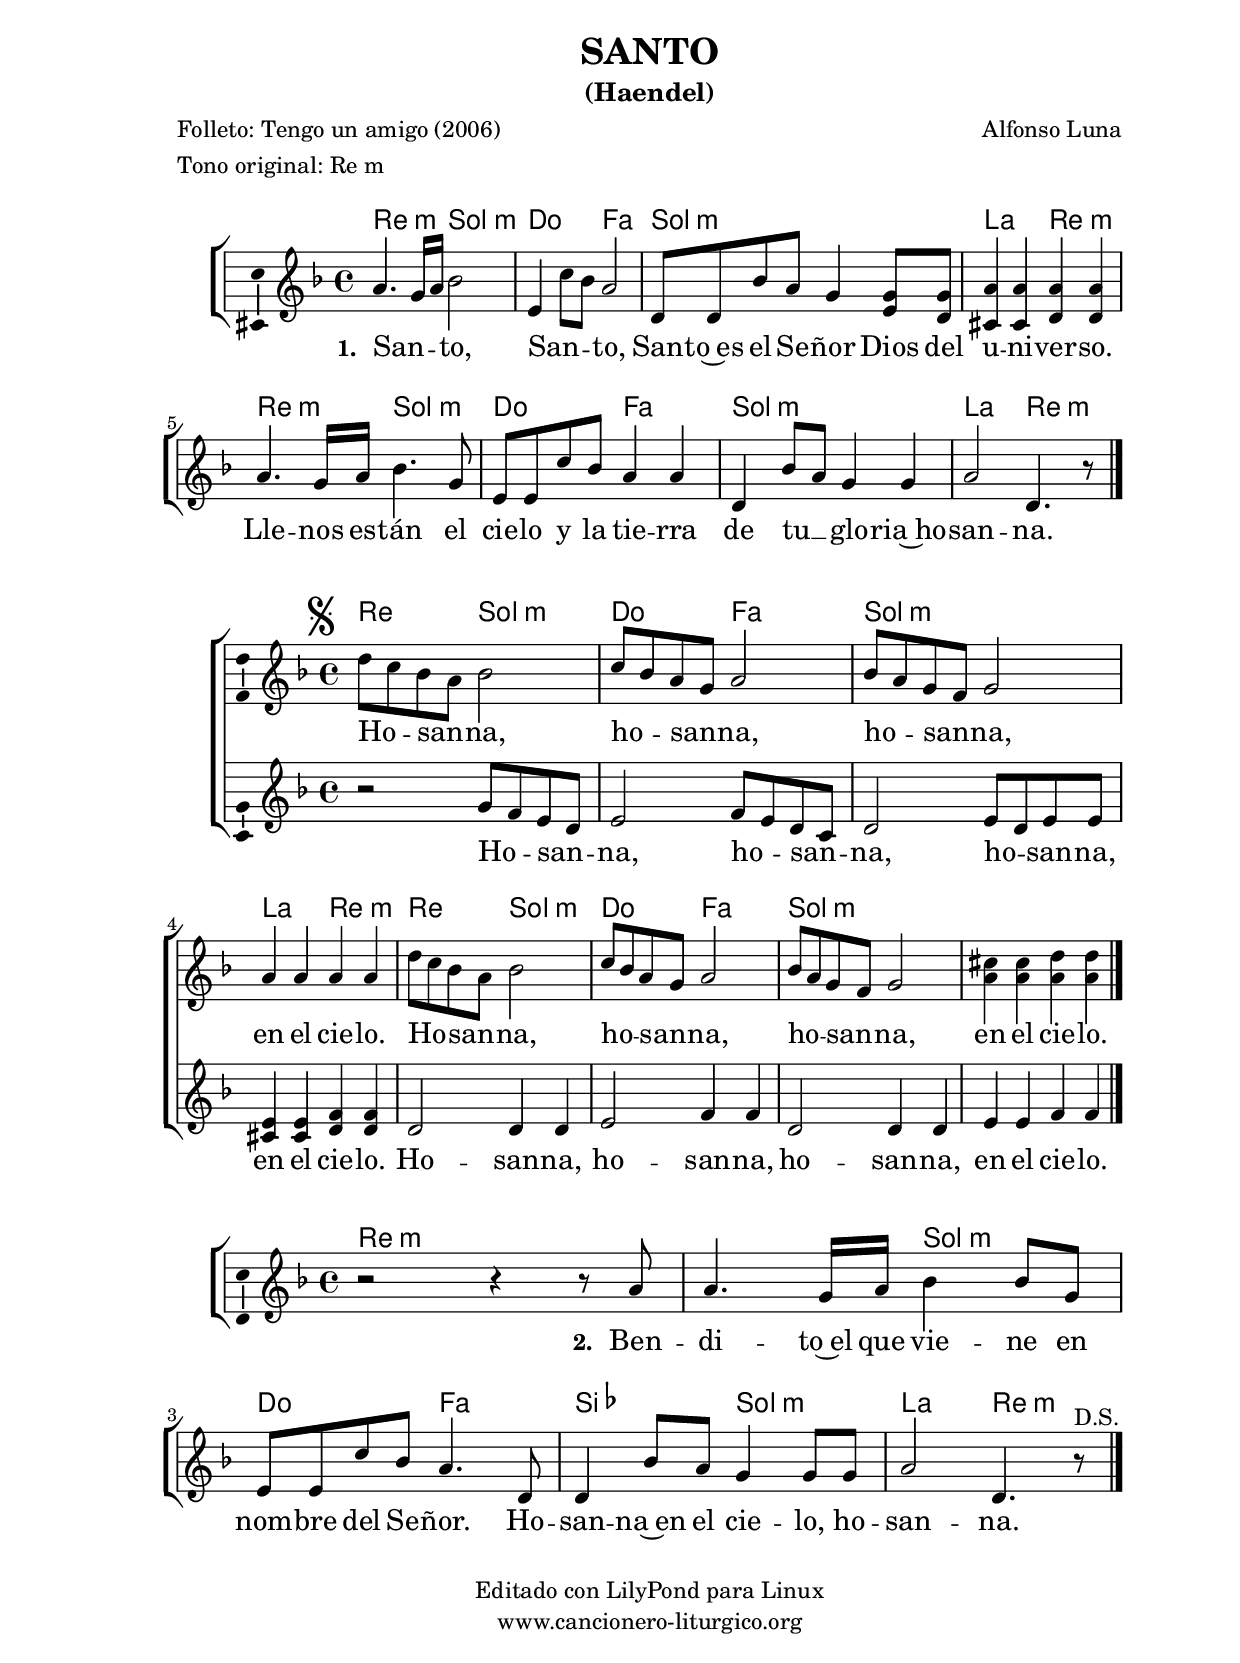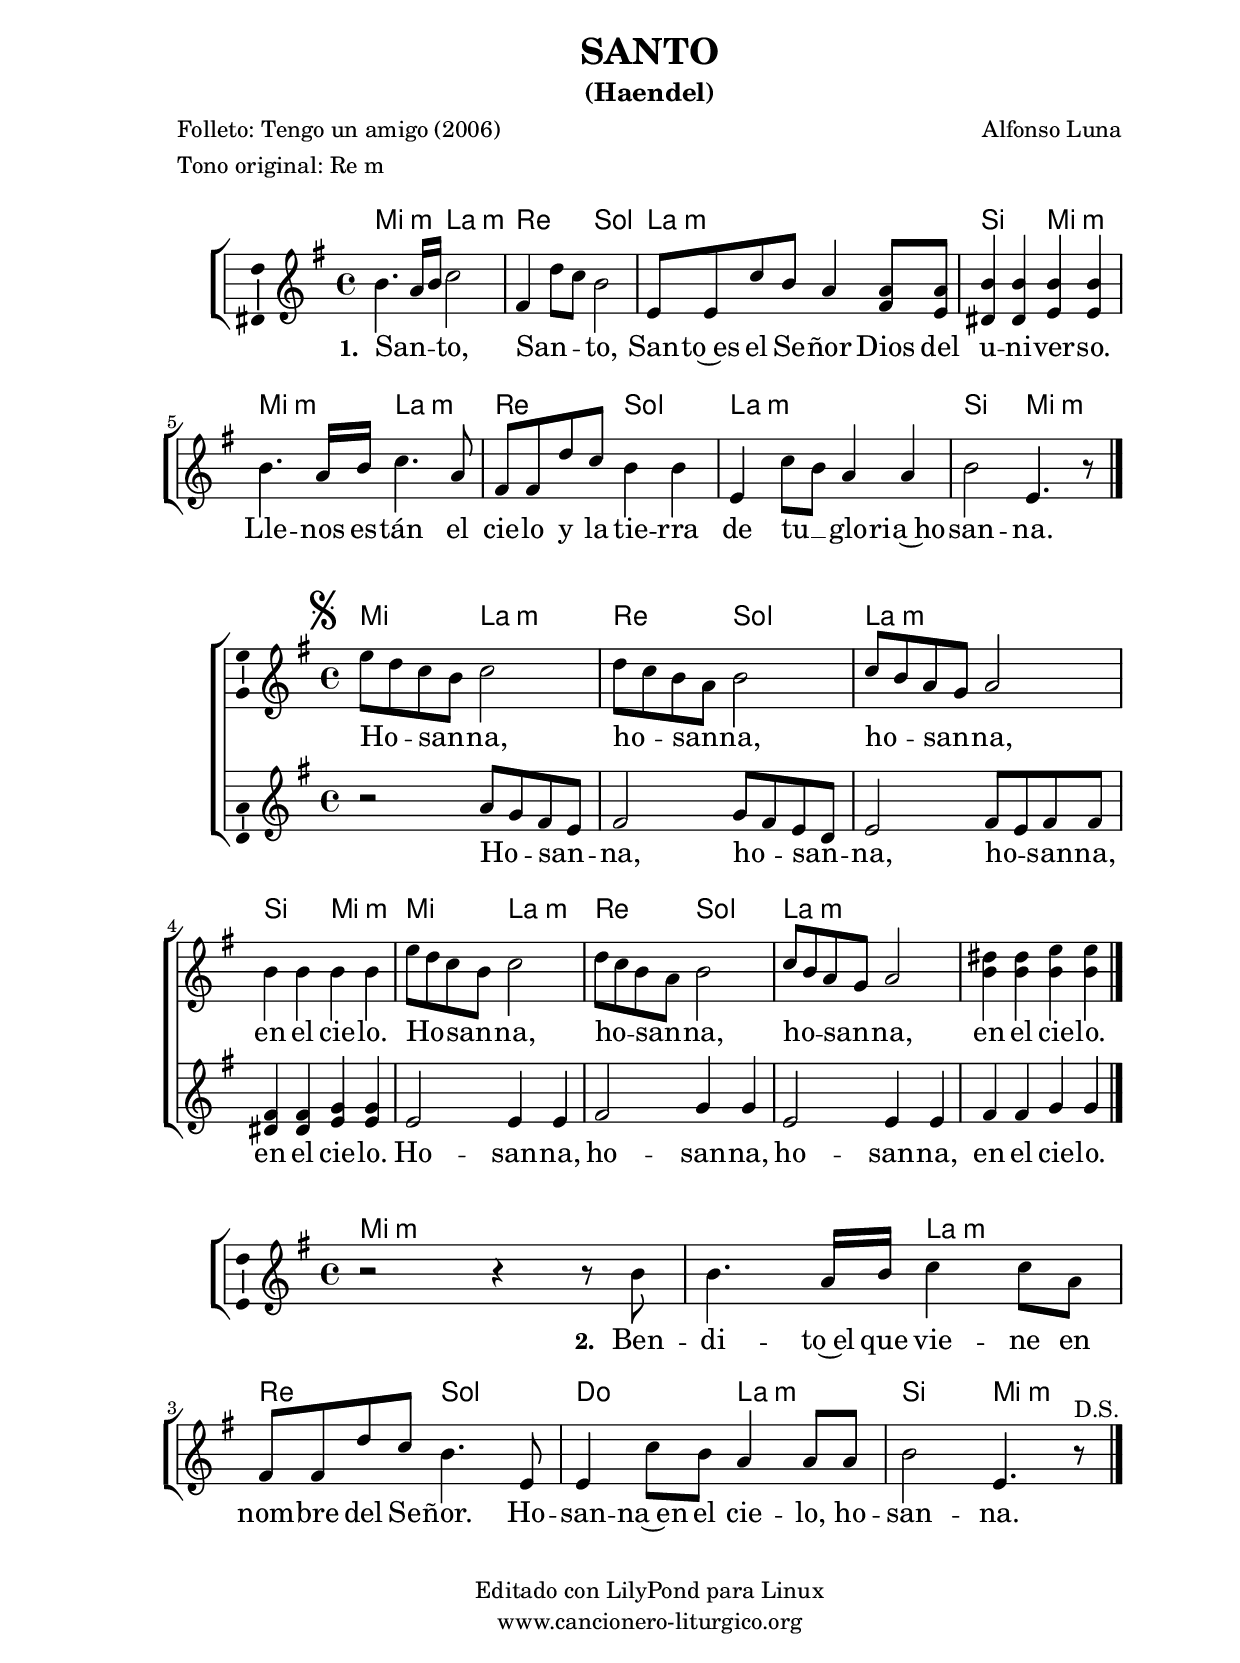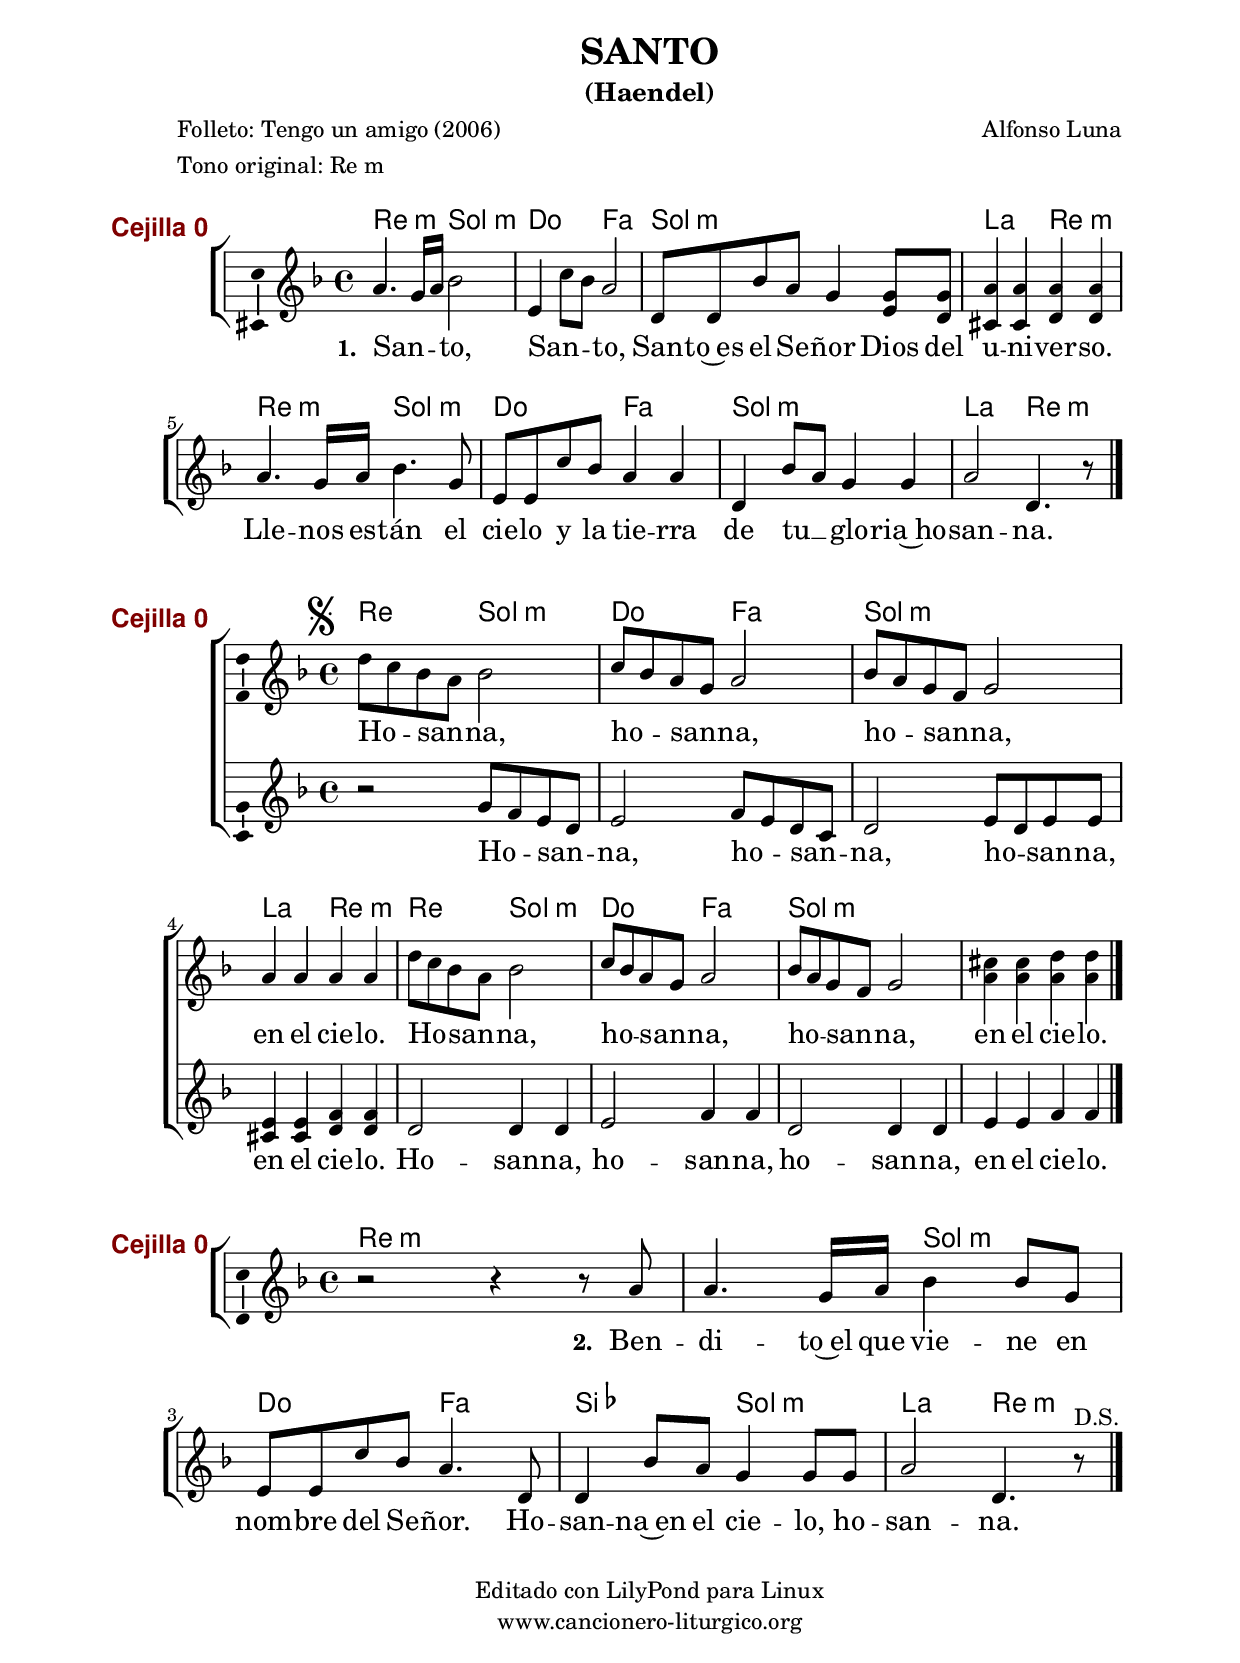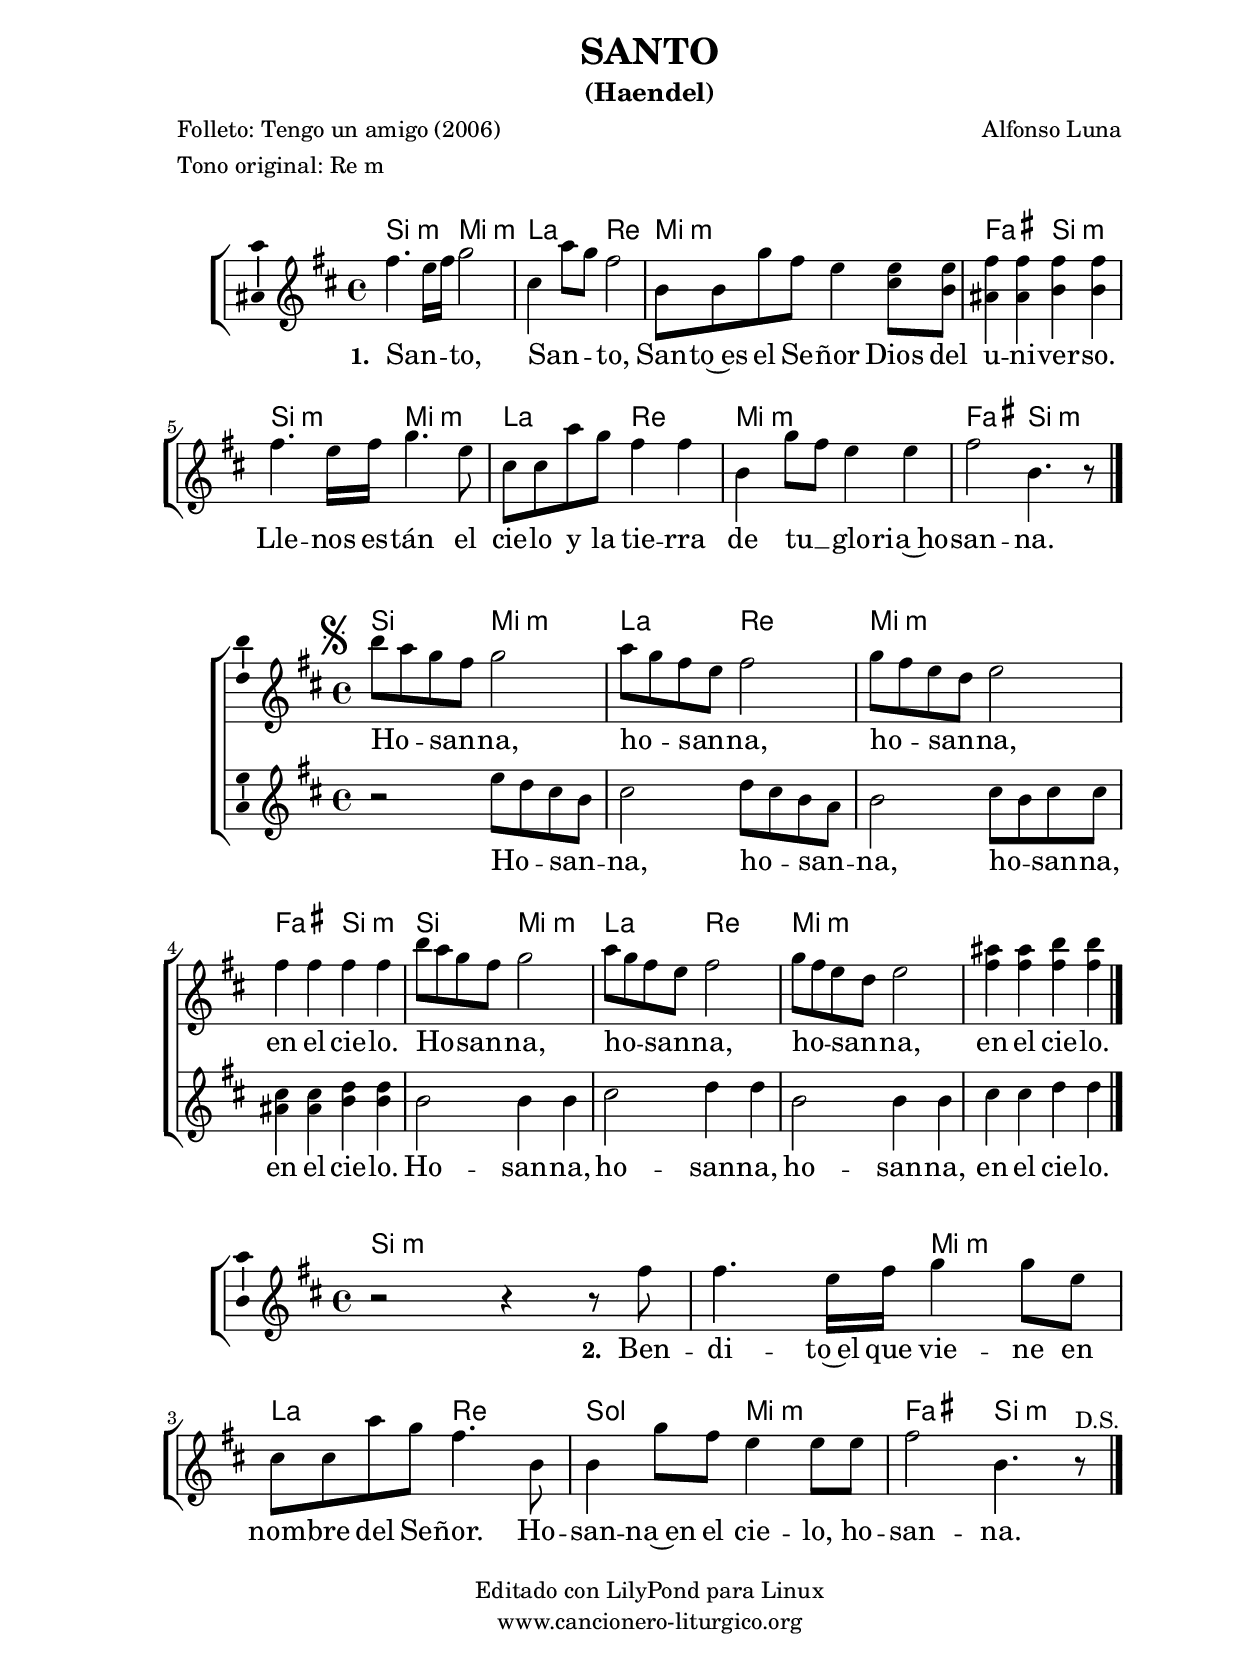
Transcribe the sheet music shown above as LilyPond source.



%versión de lilypond para la que se ha escrito esta partitura:
\version "2.16.0"

	%Tamaño papel
	#(set-default-paper-size "a4")
	%Tamaño partitura
	#(set-global-staff-size 20)
	%No responde al pulsar sobre una nota
	#(ly:set-option 'point-and-click #f)

%parámetros del encabezamiento:
\header {
	title = "SANTO"
	subtitle = "(Haendel)"
	composer = "Alfonso Luna"
	poet = "Folleto: Tengo un amigo (2006)"
	meter = "Tono original: Re m"
	arranger = ""
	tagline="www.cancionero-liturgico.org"
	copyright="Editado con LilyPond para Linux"
	tiempo = ""
	usos = "Sanctus"
	letra = ""
	}

%parámetros asociados al papel:
\paper  {
	oddHeaderMarkup = \markup {\fill-line { \on-the-fly #not-first-page \fromproperty #'header:title \on-the-fly #not-first-page \fromproperty #'header:composer }}
	evenHeaderMarkup = \markup {\fill-line { \fromproperty #'header:composer \fromproperty #'header:title }}
	#(set-paper-size "a4")
	print-page-number = ##f
	first-page-number = 1
	print-first-page-number = ##f
%	head-separation = 3.0 \cm
	top-margin = 2.0 \cm
	bottom-margin = 0.5\cm
%%%	bottom-margin = -2.0\cm
	left-margin = 3.0 \cm
	line-width = 16.0 \cm 
	indent = 8\mm
	interscoreline = 2.\mm
	between-system-space = 15\mm
%	para que las partituras no llenen la hoja:
	ragged-bottom = ##t
%	idem para la última hoja:
	ragged-last-bottom = ##f
%	para que las partituras llenen el ancho del papel:
	ragged-last = ##f
	after-title-space = 2.5 \cm
page-count=1
%system-count=5

	%Flexible Vertical Spacing
%	markup-markup-spacing =
%	#'((basic-distance . 15) (minimum-distance . 15) (padding . 3))
	markup-system-spacing =
	#'((basic-distance . 15) (minimum-distance . 15) (padding . 3))
	system-system-spacing =
	#'((basic-distance . 15) (minimum-distance . 15) (padding . 3))
	score-system-spacing =
	#'((basic-distance . 15) (minimum-distance . 15) (padding . 5))
%	top-system-spacing = % header
%	#'((basic-distance . 8) (minimum-distance . 0) (padding . 0))
%	top-markup-spacing =
%	#'((basic-distance . 20) (minimum-distance . 20) (padding . 0))
	last-bottom-spacing = % footer
	#'((basic-distance . 5) (minimum-distance . 5) (padding . 0))
%	score-markup-spacing =
%	#'((basic-distance . 16) (minimum-distance . 13) (padding . 0))

	}


%parámetros que afectan a toda la partitura:
global =  {
	%clave de sol (G):
	\clef G
	%armadura:
	\key d \minor
	\tempo 4=100
	\set Score.tempoHideNote = ##t
	}


acordes = {
	\italianChords
	\chordmode {

d2:m g:m c f g:m s a d:m
d2:m g:m c f g:m s a d:m

	}
}

melodia = {
	\relative c''{
	\time 4/4

a4. g16 a bes2
e,4 c'8 bes a2
d,8 d bes' a g4
<<
{
g8 g
a4 a a a
}
{
e8 d
cis4 cis d d
}
>>

a'4. g16 a bes4. g8
e8 e c' bes a4 a
d,4 bes'8 a g4 g
a2 d,4. r8

	\bar "|."
	}
}

acordesdos = {
	\italianChords
	\chordmode {

d2 g:m c f g:m s a d:m
d2 g:m c f g:m s

	}
}

melodiados = {
	\relative c''{
	\time 4/4

\mark \markup { \musicglyph #"scripts.segno" }
d8 c bes a bes2
c8 bes a g a2
bes8 a g f g2
a4 a a a
d8 c bes a bes2
c8 bes a g a2
bes8 a g f g2
<<
{
cis4 cis d d
}
{
a4 a a a
}
>>

	\bar "|."
	}
}

melodiatres = {
	\relative c''{
	\time 4/4

r2 g8 f e d
e2 f8 e d c
d2 e8 d e e
<<
{
e4 e f f
}
{
cis4 cis d d
}
>>
d2 d4 d
e2 f4 f
d2 d4 d
e4 e f f

	\bar "|."
	}
}

acordescuatro = {
	\italianChords
	\chordmode {

d2:m s
d2:m g:m c f bes g:m a d:m

	}
}

melodiacuatro = {
	\relative c''{
	\time 4/4

r2 r4 r8 a8
a4. g16 a bes4 bes8 g
e8 e c'8 bes a4. d,8
d4 bes'8 a g4 g8 g
a2 d,4. r8^"D.S."

	\bar "|."
	}
}

texto = \lyricmode {
\set stanza =#"1. " San -- _ _ to, San -- _ _ to, San -- to~es el Se -- ñor
Dios del u -- ni -- ver -- so.
Lle -- nos es -- tán el cie -- lo y la tie -- rra
de tu __ _ glo -- ria~ho -- san -- na.
}

textodos = \lyricmode {
Ho -- _ san -- _ na,
ho -- _ san -- _ na,
ho -- _ san -- _ na,
en el cie -- lo.
Ho -- _ san -- _ na,
ho -- _ san -- _ na,
ho -- _ san -- _ na,
en el cie -- lo.
}

textotres = \lyricmode {
Ho -- _ san -- _ na,
ho -- _ san -- _ na,
ho -- _ san -- na,
en el cie -- lo.
Ho -- san -- na,
ho -- san -- na,
ho -- san -- na,
en el cie -- lo.
}

textocuatro = \lyricmode {
\set stanza =#"2. " Ben -- di -- to~el que vie -- ne
en nom -- bre del Se -- ñor.
Ho -- san -- na~en el cie -- lo,
ho -- san -- na.
}


acordesStaff = \context ChordNames = acordesStaff <<
	\set chordChanges = ##t
	\acordes
	>>

acordesdosStaff = \context ChordNames = acordesdosStaff <<
	\set chordChanges = ##t
	\acordesdos
	>>

acordescuatroStaff = \context ChordNames = acordescuatroStaff <<
	\set chordChanges = ##t
	\acordescuatro
	>>


%%%%%%%%%%%%%%%%%%%%%%%%%%%%%%%%%%% CEJILLA %%%%%%%%%%%%%%%%%%%%%%%%%%%%%%%%%%%
acordescejilla = {
%%%	\override ChordNames.ChordName #'font-size = #-1
%%%	\override ChordNames.ChordName #'font-series = #'bold
	\transpose c c {
		\acordes
		}
	}

acordescejillaStaff = \context ChordNames = acordescejillaStaff <<
	\set Staff.instrumentName = \markup \with-color #darkred \larger \bold \sans "Cejilla 0"
	\set chordChanges = ##t
	\acordescejilla
	>>
acordesdoscejilla = {
%%%	\override ChordNames.ChordName #'font-size = #-1
%%%	\override ChordNames.ChordName #'font-series = #'bold
	\transpose c c {
		\acordesdos
		}
	}

acordesdoscejillaStaff = \context ChordNames = acordesdoscejillaStaff <<
	\set Staff.instrumentName = \markup \with-color #darkred \larger \bold \sans "Cejilla 0"
	\set chordChanges = ##t
	\acordesdoscejilla
	>>
acordescuatrocejilla = {
%%%	\override ChordNames.ChordName #'font-size = #-1
%%%	\override ChordNames.ChordName #'font-series = #'bold
	\transpose c c {
		\acordescuatro
		}
	}

acordescuatrocejillaStaff = \context ChordNames = acordescuatrocejillaStaff <<
	\set Staff.instrumentName = \markup \with-color #darkred \larger \bold \sans "Cejilla 0"
	\set chordChanges = ##t
	\acordescuatrocejilla
	>>
%%%%%%%%%%%%%%%%%%%%%%%%%%%%%%%%%%% CEJILLA %%%%%%%%%%%%%%%%%%%%%%%%%%%%%%%%%%%


vozStaff = \context Voice = vozStaff
\with {\consists "Ambitus_engraver"}
<<
	\set Staff.midiInstrument = #"electric guitar (jazz)"
	\set Staff.midiMinimumVolume = #0.7
	\set Staff.midiMaximumVolume = #0.9
	\global
	\melodia
	>>

vozdosStaff = \context Voice = vozdosStaff
\with {\consists "Ambitus_engraver"}
<<
	\set Staff.midiInstrument = #"electric guitar (jazz)"
	\set Staff.midiMinimumVolume = #0.7
	\set Staff.midiMaximumVolume = #0.9
	\global
	\melodiados
	>>

voztresStaff = \context Voice = voztresStaff
\with {\consists "Ambitus_engraver"}
<<
	\set Staff.midiInstrument = #"electric guitar (jazz)"
	\set Staff.midiMinimumVolume = #0.7
	\set Staff.midiMaximumVolume = #0.9
	\global
	\melodiatres
	>>

vozcuatroStaff = \context Voice = vozcuatroStaff
\with {\consists "Ambitus_engraver"}
<<
	\set Staff.midiInstrument = #"electric guitar (jazz)"
	\set Staff.midiMinimumVolume = #0.7
	\set Staff.midiMaximumVolume = #0.9
	\global
	\melodiacuatro
	>>

textoStaff = \context Lyrics = textoStaff <<
	\lyricsto vozStaff \texto
	>>

textodosStaff = \context Lyrics = textodosStaff <<
	\lyricsto vozdosStaff \textodos
	>>

textotresStaff = \context Lyrics = textotresStaff <<
	\lyricsto voztresStaff \textotres
	>>

textocuatroStaff = \context Lyrics = textocuatroStaff <<
	\lyricsto vozcuatroStaff \textocuatro
	>>


\book {
	\score {
		\context ChoirStaff {
			\override StaffGroup.SystemStartBracket #'collapse-height = #1
			\override Score.SystemStartBar #'collapse-height = #1
			<<
			\acordesStaff
			\vozStaff
			\textoStaff
			>>
			}
		\layout {
system-count=2
	    		\context {
				\Lyrics
				\override LyricText #'font-size = #2
				}
	   		 \context {
				\Score
				\override StaffSymbol #'staff-space = #(magstep +3)
				}
			}
		}
	\score {
		\context ChoirStaff {
%			\override StaffGroup.SystemStartBracket #'collapse-height = #1
%			\override Score.SystemStartBar #'collapse-height = #1
			<<
			\acordesdosStaff
			\vozdosStaff
			\textodosStaff
			\voztresStaff
			\textotresStaff
			>>
			}
		\layout {
	    		\context {
				\Lyrics
				\override LyricText #'font-size = #2
				}
	   		 \context {
				\Score
				\override StaffSymbol #'staff-space = #(magstep +3)
				}
			}
		}
	\score {
		\context ChoirStaff {
			\override StaffGroup.SystemStartBracket #'collapse-height = #1
			\override Score.SystemStartBar #'collapse-height = #1
			<<
			\acordescuatroStaff
			\vozcuatroStaff
			\textocuatroStaff
			>>
			}
		\layout {
	    		\context {
				\Lyrics
				\override LyricText #'font-size = #2
				}
	   		 \context {
				\Score
				\override StaffSymbol #'staff-space = #(magstep +3)
				}
			}
		}
	\score {
		\unfoldRepeats
		\context ChoirStaff {
			<<
			\acordesStaff
			\vozStaff
			>>
			<<
			\acordesdosStaff
			\vozdosStaff
			\voztresStaff
			>>
			<<
			\acordescuatroStaff
			\vozcuatroStaff
			>>
			}
		\midi {
	  		\context {
	  			\Score
				tempoWholesPerMinute = #(ly:make-moment 70 4)
				}
			}
		}
	}


%Partitura para guitarra
#(define output-suffix "G")
\book {
	\score {
		\context ChoirStaff {
			\override StaffGroup.SystemStartBracket #'collapse-height = #1
			\override Score.SystemStartBar #'collapse-height = #1
			<<
			\acordescejillaStaff
			\vozStaff
			\textoStaff
			>>
			}
		\layout {
system-count=2
%%%%%%%%%%%%%%%%%%%%%%%%%%%%%%%%%%% CEJILLA %%%%%%%%%%%%%%%%%%%%%%%%%%%%%%%%%%%
			\context {
				\ChordNames \consists Instrument_name_engraver
				}
%%%%%%%%%%%%%%%%%%%%%%%%%%%%%%%%%%% CEJILLA %%%%%%%%%%%%%%%%%%%%%%%%%%%%%%%%%%%
	    		\context {
				\Lyrics
				\override LyricText #'font-size = #2
				}
	   		 \context {
				\Score
				\override StaffSymbol #'staff-space = #(magstep +3)
				}
			}
		}
	\score {
		\context ChoirStaff {
%			\override StaffGroup.SystemStartBracket #'collapse-height = #1
%			\override Score.SystemStartBar #'collapse-height = #1
			<<
			\acordesdoscejillaStaff
			\vozdosStaff
			\textodosStaff
			\voztresStaff
			\textotresStaff
			>>
			}
		\layout {
%%%%%%%%%%%%%%%%%%%%%%%%%%%%%%%%%%% CEJILLA %%%%%%%%%%%%%%%%%%%%%%%%%%%%%%%%%%%
			\context {
				\ChordNames \consists Instrument_name_engraver
				}
%%%%%%%%%%%%%%%%%%%%%%%%%%%%%%%%%%% CEJILLA %%%%%%%%%%%%%%%%%%%%%%%%%%%%%%%%%%%
	    		\context {
				\Lyrics
				\override LyricText #'font-size = #2
				}
	   		 \context {
				\Score
				\override StaffSymbol #'staff-space = #(magstep +3)
				}
			}
		}
	\score {
		\context ChoirStaff {
			\override StaffGroup.SystemStartBracket #'collapse-height = #1
			\override Score.SystemStartBar #'collapse-height = #1
			<<
			\acordescuatrocejillaStaff
			\vozcuatroStaff
			\textocuatroStaff
			>>
			}
		\layout {
%%%%%%%%%%%%%%%%%%%%%%%%%%%%%%%%%%% CEJILLA %%%%%%%%%%%%%%%%%%%%%%%%%%%%%%%%%%%
			\context {
				\ChordNames \consists Instrument_name_engraver
				}
%%%%%%%%%%%%%%%%%%%%%%%%%%%%%%%%%%% CEJILLA %%%%%%%%%%%%%%%%%%%%%%%%%%%%%%%%%%%
	    		\context {
				\Lyrics
				\override LyricText #'font-size = #2
				}
	   		 \context {
				\Score
				\override StaffSymbol #'staff-space = #(magstep +3)
				}
			}
		}
	}


#(define output-suffix "C")
\book {
	\score {
		\context ChoirStaff {
			\override StaffGroup.SystemStartBracket #'collapse-height = #1
			\override Score.SystemStartBar #'collapse-height = #1
\transpose c d
			<<
			\acordesStaff
			\vozStaff
			\textoStaff
			>>
			}
		\layout {
system-count=2
	    		\context {
				\Lyrics
				\override LyricText #'font-size = #2
				}
	   		 \context {
				\Score
				\override StaffSymbol #'staff-space = #(magstep +3)
				}
			}
		}
	\score {
		\context ChoirStaff {
%			\override StaffGroup.SystemStartBracket #'collapse-height = #1
%			\override Score.SystemStartBar #'collapse-height = #1
\transpose c d
			<<
			\acordesdosStaff
			\vozdosStaff
			\textodosStaff
			\voztresStaff
			\textotresStaff
			>>
			}
		\layout {
	    		\context {
				\Lyrics
				\override LyricText #'font-size = #2
				}
	   		 \context {
				\Score
				\override StaffSymbol #'staff-space = #(magstep +3)
				}
			}
		}
	\score {
		\context ChoirStaff {
			\override StaffGroup.SystemStartBracket #'collapse-height = #1
			\override Score.SystemStartBar #'collapse-height = #1
\transpose c d
			<<
			\acordescuatroStaff
			\vozcuatroStaff
			\textocuatroStaff
			>>
			}
		\layout {
	    		\context {
				\Lyrics
				\override LyricText #'font-size = #2
				}
	   		 \context {
				\Score
				\override StaffSymbol #'staff-space = #(magstep +3)
				}
			}
		}
	}


#(define output-suffix "S")
\book {
	\score {
		\context ChoirStaff {
			\override StaffGroup.SystemStartBracket #'collapse-height = #1
			\override Score.SystemStartBar #'collapse-height = #1
\transpose c a
			<<
			\acordesStaff
			\vozStaff
			\textoStaff
			>>
			}
		\layout {
system-count=2
	    		\context {
				\Lyrics
				\override LyricText #'font-size = #2
				}
	   		 \context {
				\Score
				\override StaffSymbol #'staff-space = #(magstep +3)
				}
			}
		}
	\score {
		\context ChoirStaff {
%			\override StaffGroup.SystemStartBracket #'collapse-height = #1
%			\override Score.SystemStartBar #'collapse-height = #1
\transpose c a
			<<
			\acordesdosStaff
			\vozdosStaff
			\textodosStaff
			\voztresStaff
			\textotresStaff
			>>
			}
		\layout {
	    		\context {
				\Lyrics
				\override LyricText #'font-size = #2
				}
	   		 \context {
				\Score
				\override StaffSymbol #'staff-space = #(magstep +3)
				}
			}
		}
	\score {
		\context ChoirStaff {
			\override StaffGroup.SystemStartBracket #'collapse-height = #1
			\override Score.SystemStartBar #'collapse-height = #1
\transpose c a
			<<
			\acordescuatroStaff
			\vozcuatroStaff
			\textocuatroStaff
			>>
			}
		\layout {
	    		\context {
				\Lyrics
				\override LyricText #'font-size = #2
				}
	   		 \context {
				\Score
				\override StaffSymbol #'staff-space = #(magstep +3)
				}
			}
		}
	}


